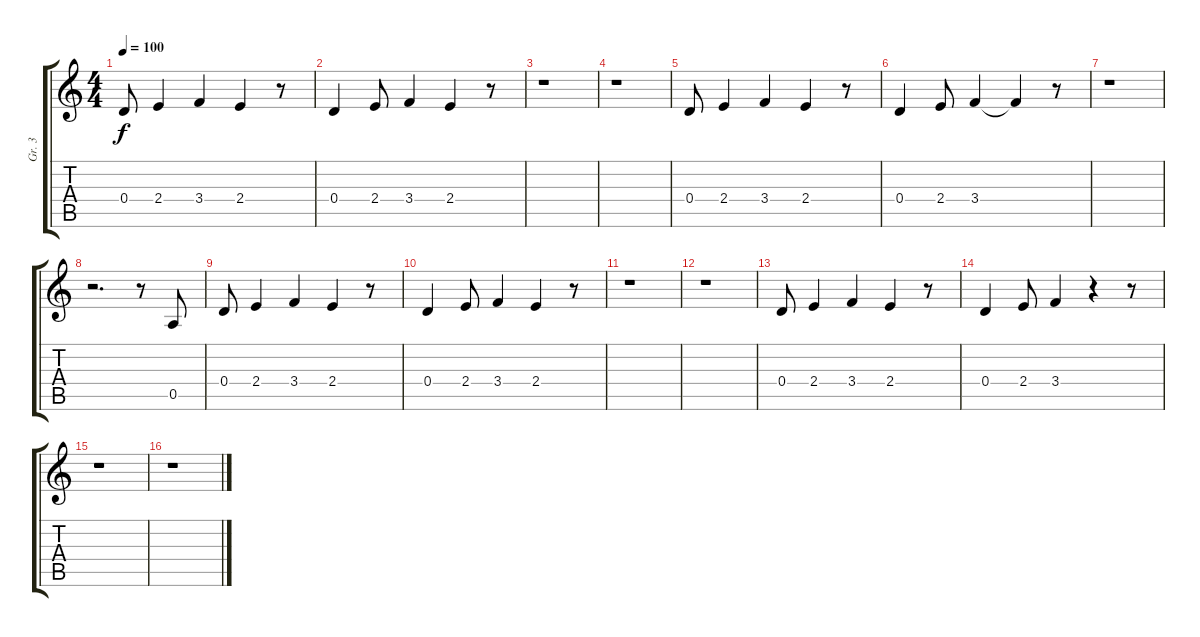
\track ("Gr. 3" "Gr. 3") {instrument electricguitarclean}
\staff {score tabs}
\tuning (E4 B3 G3 D3 A2 E2) {hide}
\ts (4 4)
\tempo 100
\clef g2
\ks c
0.4.8{dy f volume 16 instrument distortionguitar} 2.4.4 3.4.4 2.4.4 r.8 |
0.4.4 2.4.8 3.4.4 2.4.4 r.8 |
r.1 |
r.1 |
0.4.8 2.4.4 3.4.4 2.4.4 r.8 |
0.4.4 2.4.8 3.4.4 3.4{t}.4 r.8 |
r.1 |
r.2{d} r.8 0.5.8 |
0.4.8 2.4.4 3.4.4 2.4.4 r.8 |
0.4.4 2.4.8 3.4.4 2.4.4 r.8 |
r.1 |
r.1 |
0.4.8 2.4.4 3.4.4 2.4.4 r.8 |
0.4.4 2.4.8 3.4.4 r.4 r.8 |
r.1{instrument electricguitarclean} |
r.1
